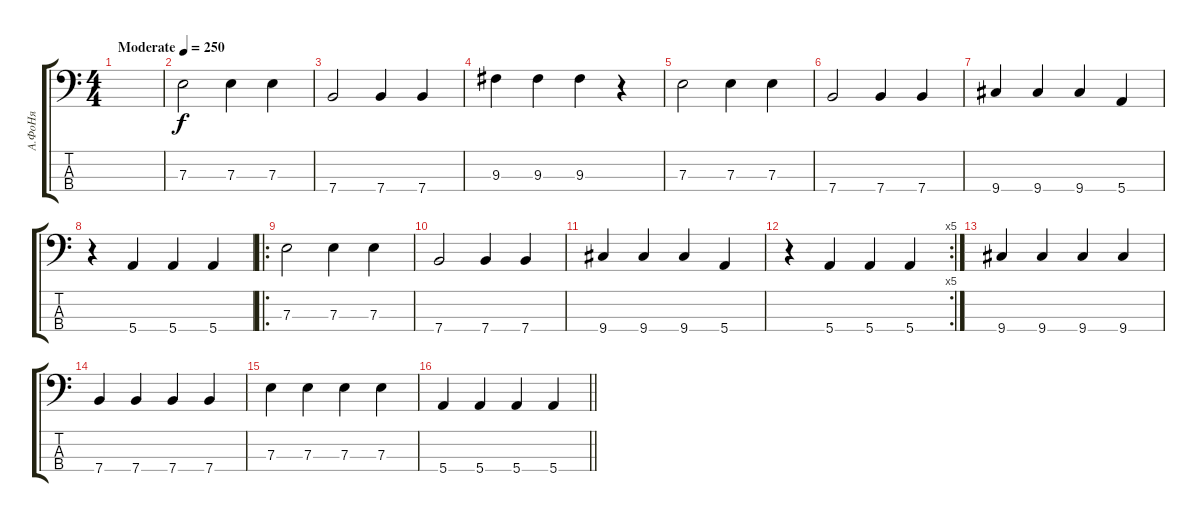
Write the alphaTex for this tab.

\track ("А.ФоНя" "А.ФоНя") {instrument electricbassfinger}
\staff {score tabs}
\tuning (G2 D2 A1 E1) {hide}
\ts (4 4)
\tempo (250 "Moderate")
\clef f4
\ks c
|
7.3.2 7.3.4 7.3.4 |
7.4.2 7.4.4 7.4.4 |
9.3.4 9.3.4 9.3.4 r.4 |
7.3.2 7.3.4 7.3.4 |
7.4.2 7.4.4 7.4.4 |
9.4.4 9.4.4 9.4.4 5.4.4 |
r.4 5.4.4 5.4.4 5.4.4 |
\ro
7.3.2 7.3.4 7.3.4 |
7.4.2 7.4.4 7.4.4 |
9.4.4 9.4.4 9.4.4 5.4.4 |
\rc 5
r.4 5.4.4 5.4.4 5.4.4 |
9.4.4 9.4.4 9.4.4 9.4.4 |
7.4.4 7.4.4 7.4.4 7.4.4 |
7.3.4 7.3.4 7.3.4 7.3.4 |
\barLineRight lightlight
5.4.4 5.4.4 5.4.4 5.4.4
